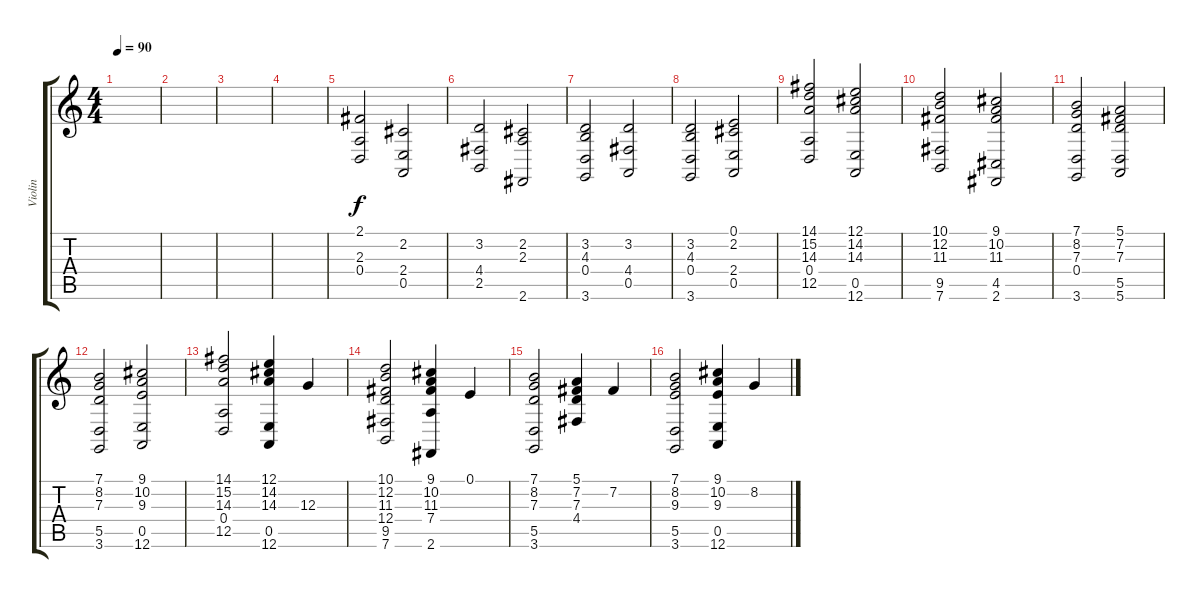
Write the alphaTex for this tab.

\track ("Violin" "Violin") {instrument violin}
\staff {score tabs}
\tuning (E4 B3 G3 D3 A2 E2) {hide}
\ts (4 4)
\tempo 90
\clef g2
\ks c
|
|
|
|
(2.1 2.3 0.4).2 (2.2 2.4 0.5).2 |
(3.2 4.4 2.5).2 (2.2 2.3 2.6).2 |
(3.2 4.3 0.4 3.6).2 (3.2 4.4 0.5).2 |
(3.2 4.3 0.4 3.6).2 (0.1 2.2 2.4 0.5).2 |
(14.1 15.2 14.3 0.4 12.5).2 (12.1 14.2 14.3 0.5 12.6).2 |
(10.1 12.2 11.3 9.5 7.6).2 (9.1 10.2 11.3 4.5 2.6).2 |
(7.1 8.2 7.3 0.4 3.6).2 (5.1 7.2 7.3 5.5 5.6).2 |
(7.1 8.2 7.3 5.5 3.6).2 (9.1 10.2 9.3 0.5 12.6).2 |
(14.1 15.2 14.3 0.4 12.5).2 (12.1 14.2 14.3 0.5 12.6).4 12.3.4 |
(10.1 12.2 11.3 12.4 9.5 7.6).2 (9.1 10.2 11.3 7.4 2.6).4 0.1.4 |
(7.1 8.2 7.3 5.5 3.6).2 (5.1 7.2 7.3 4.4).4 7.2.4 |
(7.1 8.2 9.3 5.5 3.6).2 (9.1 10.2 9.3 0.5 12.6).4 8.2.4
